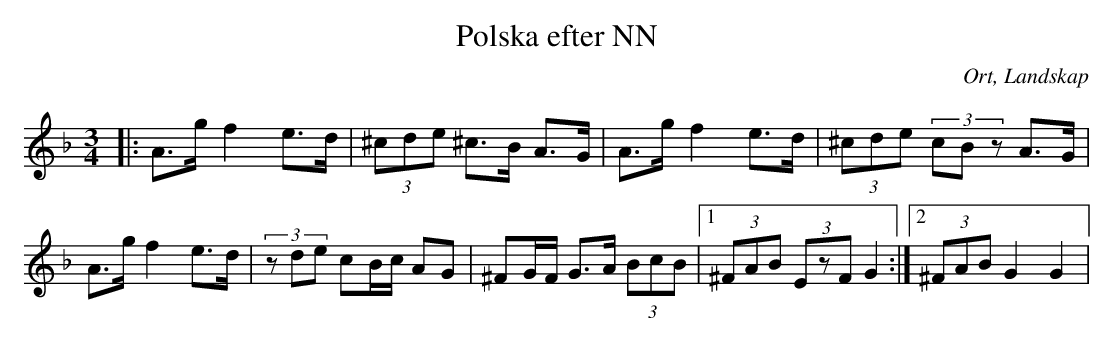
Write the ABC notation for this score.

X:1
T:Polska efter NN
O:Ort, Landskap
M:3/4
L:1/8
K:Dm
|: A>g f2 e>d|(3^cde ^c>B A>G|A>g f2 e>d|(3^cde (3cBz A>G|A>g f2 e>d|(3zde cB/c/ AG|^FG/F/ G>A (3BcB|1 (3^FAB (3EzF G2  :|2(3^FAB G2 G2|
